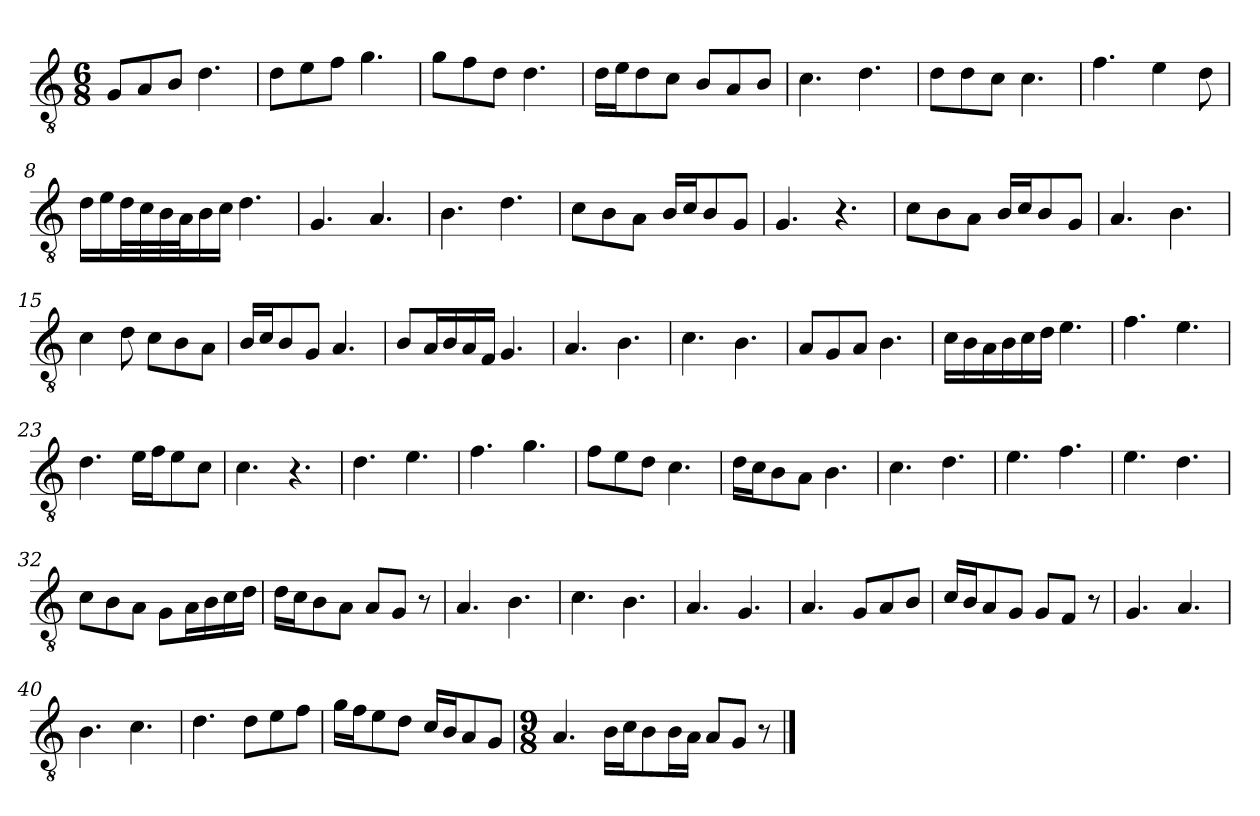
**kern
*part1
*staff1
*clefGv2
*k[]
*C:
*M6/8
=1
8G/L
8A/
8B/J
4.d\
=2
8d\L
8e\
8f\J
4.g\
=3
8g\L
8f\
8d\J
4.d\
=4
16d\LL
16e\J
8d\
8c\J
8B/L
8A/
8B/J
=5
4.c\
4.d\
=6
8d\L
8d\
8c\J
4.c\
=7
4.f\
4e\
8d\
!!LO:LB:g=z
=8
16d\LL
16e\
32d\L
32c\
32B\
32A\J
16B\
16c\JJ
4.d\
=9
4.G/
4.A/
=10
4.B\
4.d\
=11
8c\L
8B\
8A\J
16B/LL
16c/J
8B/
8G/J
=12
4.G/
4.r
=13
8c\L
8B\
8A\J
16B/LL
16c/J
8B/
8G/J
=14
4.A/
4.B\
!!LO:LB:g=z
=15
4c\
8d\
8c\L
8B\
8A\J
=16
16B/LL
16c/J
8B/
8G/J
4.A/
=17
8B/L
16A/L
16B/
16A/
16F/JJ
4.G/
=18
4.A/
4.B\
=19
4.c\
4.B\
=20
8A/L
8G/
8A/J
4.B\
=21
16c\LL
16B\
16A\
16B\
16c\
16d\JJ
4.e\
!!LO:LB:g=z
=22
4.f\
4.e\
=23
4.d\
16e\LL
16f\J
8e\
8c\J
=24
4.c\
4.r
=25
4.d\
4.e\
=26
4.f\
4.g\
=27
8f\L
8e\
8d\J
4.c\
=28
16d\LL
16c\J
8B\
8A\J
4.B\
=29
4.c\
4.d\
!!LO:LB:g=z
=30
4.e\
4.f\
=31
4.e\
4.d\
!!LO:LB:g=z
=32
8c\L
8B\
8A\J
8G\L
16A\L
16B\
16c\
16d\JJ
!!LO:LB:g=z
=33
16d\LL
16c\J
8B\
8A\J
8A/L
8G/J
8r
=34
4.A/
4.B\
=35
4.c\
4.B\
=36
4.A/
4.G/
=37
4.A/
8G/L
8A/
8B/J
=38
16c/LL
16B/J
8A/
8G/J
8G/L
8F/J
8r
=39
4.G/
4.A/
=40
4.B\
4.c\
!!LO:LB:g=z
=41
4.d\
8d\L
8e\
8f\J
=42
16g\LL
16f\J
8e\
8d\J
16c/LL
16B/J
8A/
8G/J
=43
*M9/8
4.A/
16B\LL
16c\J
8B\
16B\L
16A\JJ
8A/L
8G/J
8r
==
*-
